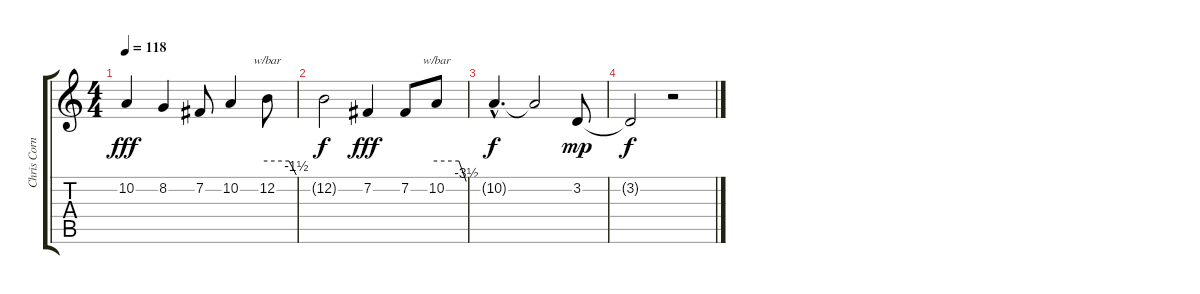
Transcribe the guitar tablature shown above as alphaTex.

\track ("Chris Cornell - Vocals" "Chris Corn") {instrument lead1square}
\staff {score tabs}
\tuning (E4 B3 G3 D3 A2 E2) {hide}
\ts (4 4)
\tempo 118
\clef g2
\ks c
10.2.4{dy fff} 8.2.4 7.2.8 10.2.4 12.2.8{tbe (custom default 0 0 45 0 60 -6)} |
12.2{t}.2{dy f} 7.2.4{dy fff} 7.2.8 10.2.8{tbe (custom default 0 0 45 0 60 -14)} |
10.2{hac t}.4{d dy f} 10.2{t}.2 3.2.8{dy mp} |
3.2{t}.2{dy f} r.2
